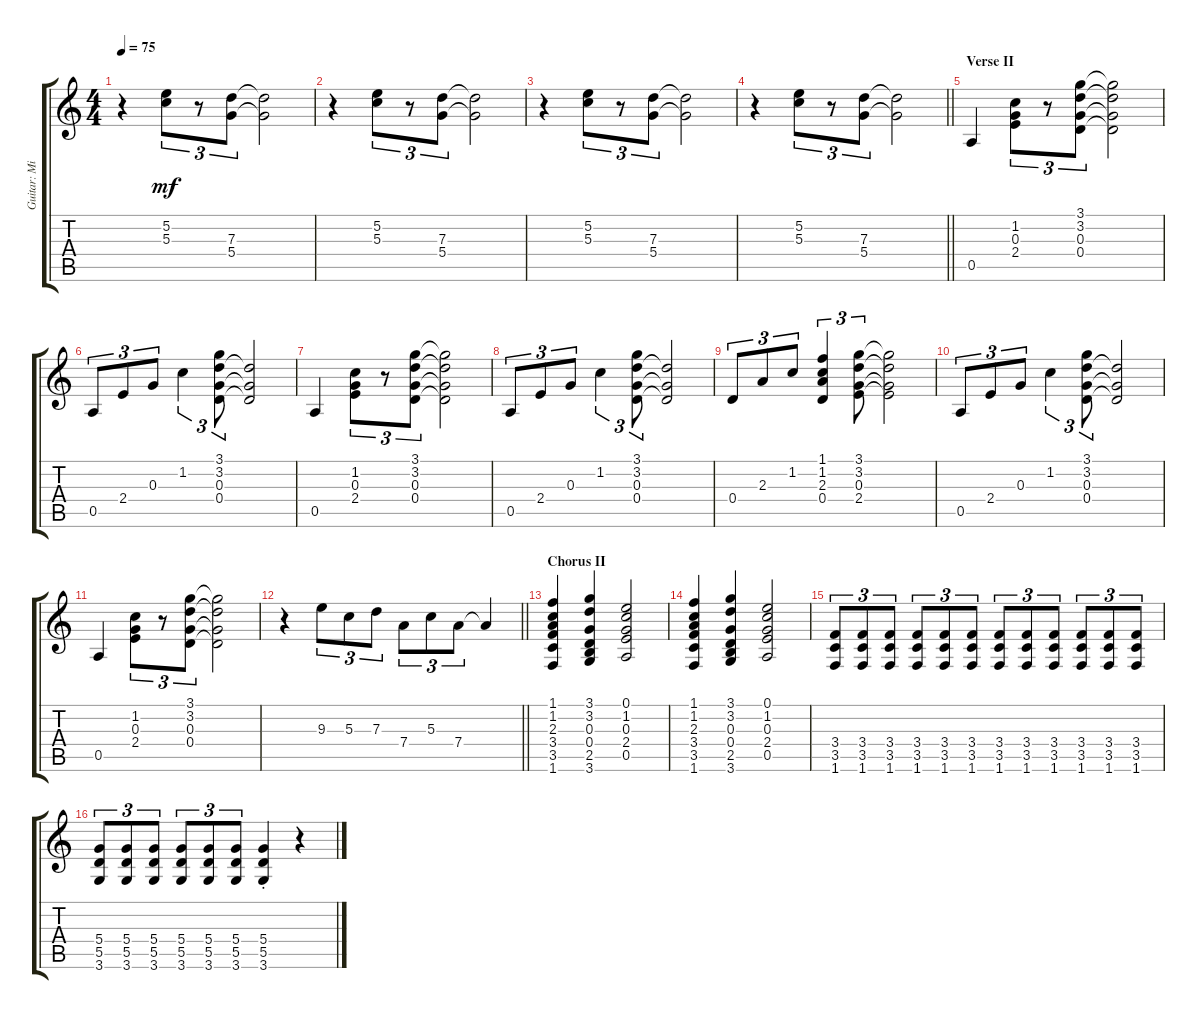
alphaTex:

\track ("Guitar: Michael" "Guitar: Mi") {instrument electricguitarclean}
\staff {score tabs}
\tuning (E4 B3 G3 D3 A2 E2) {hide}
\ts (4 4)
\tempo 75
\clef g2
\ks c
r.4{dy mf} (5.2 5.3).8{tu (3 2)} r.8{tu (3 2)} (7.3 5.4).8{tu (3 2)} (7.3{t} 5.4{t}).2 |
r.4 (5.2 5.3).8{tu (3 2)} r.8{tu (3 2)} (7.3 5.4).8{tu (3 2)} (7.3{t} 5.4{t}).2 |
r.4 (5.2 5.3).8{tu (3 2)} r.8{tu (3 2)} (7.3 5.4).8{tu (3 2)} (7.3{t} 5.4{t}).2 |
\barLineRight lightlight
r.4 (5.2 5.3).8{tu (3 2)} r.8{tu (3 2)} (7.3 5.4).8{tu (3 2)} (7.3{t} 5.4{t}).2 |
\section ("" "Verse II")
0.5.4 (1.2 0.3 2.4).8{tu (3 2)} r.8{tu (3 2)} (3.1 3.2 0.3 0.4).8{tu (3 2)} (3.1{t} 3.2{t} 0.3{t} 0.4{t}).2 |
0.5.8{tu (3 2)} 2.4.8{tu (3 2)} 0.3.8{tu (3 2)} 1.2.4{tu (3 2)} (3.1 3.2 0.3 0.4).8{tu (3 2)} (3.2{t} 0.3{t} 0.4{t}).2 |
0.5.4 (1.2 0.3 2.4).8{tu (3 2)} r.8{tu (3 2)} (3.1 3.2 0.3 0.4).8{tu (3 2)} (3.1{t} 3.2{t} 0.3{t} 0.4{t}).2 |
0.5.8{tu (3 2)} 2.4.8{tu (3 2)} 0.3.8{tu (3 2)} 1.2.4{tu (3 2)} (3.1 3.2 0.3 0.4).8{tu (3 2)} (3.2{t} 0.3{t} 0.4{t}).2 |
0.4.8{tu (3 2)} 2.3.8{tu (3 2)} 1.2.8{tu (3 2)} (1.1 1.2 2.3 0.4).4{tu (3 2)} (3.1 3.2 0.3 2.4).8{tu (3 2)} (3.1{t} 3.2{t} 0.3{t} 2.4{t}).2 |
0.5.8{tu (3 2)} 2.4.8{tu (3 2)} 0.3.8{tu (3 2)} 1.2.4{tu (3 2)} (3.1 3.2 0.3 0.4).8{tu (3 2)} (3.2{t} 0.3{t} 0.4{t}).2 |
0.5.4 (1.2 0.3 2.4).8{tu (3 2)} r.8{tu (3 2)} (3.1 3.2 0.3 0.4).8{tu (3 2)} (3.1{t} 3.2{t} 0.3{t} 0.4{t}).2 |
\barLineRight lightlight
r.4 9.3.8{tu (3 2)} 5.3.8{tu (3 2)} 7.3.8{tu (3 2)} 7.4.8{tu (3 2)} 5.3.8{tu (3 2)} 7.4.8{tu (3 2)} 7.4{t}.4 |
\section ("" "Chorus II")
(1.1 1.2 2.3 3.4 3.5 1.6).4 (3.1 3.2 0.3 0.4 2.5 3.6).4 (0.1 1.2 0.3 2.4 0.5).2 |
(1.1 1.2 2.3 3.4 3.5 1.6).4 (3.1 3.2 0.3 0.4 2.5 3.6).4 (0.1 1.2 0.3 2.4 0.5).2 |
(3.4 3.5 1.6).8{tu (3 2)} (3.4 3.5 1.6).8{tu (3 2)} (3.4 3.5 1.6).8{tu (3 2)} (3.4 3.5 1.6).8{tu (3 2)} (3.4 3.5 1.6).8{tu (3 2)} (3.4 3.5 1.6).8{tu (3 2)} (3.4 3.5 1.6).8{tu (3 2)} (3.4 3.5 1.6).8{tu (3 2)} (3.4 3.5 1.6).8{tu (3 2)} (3.4 3.5 1.6).8{tu (3 2)} (3.4 3.5 1.6).8{tu (3 2)} (3.4 3.5 1.6).8{tu (3 2)} |
(5.4 5.5 3.6).8{tu (3 2)} (5.4 5.5 3.6).8{tu (3 2)} (5.4 5.5 3.6).8{tu (3 2)} (5.4 5.5 3.6).8{tu (3 2)} (5.4 5.5 3.6).8{tu (3 2)} (5.4 5.5 3.6).8{tu (3 2)} (5.4{st} 5.5{st} 3.6{st}).4 r.4
